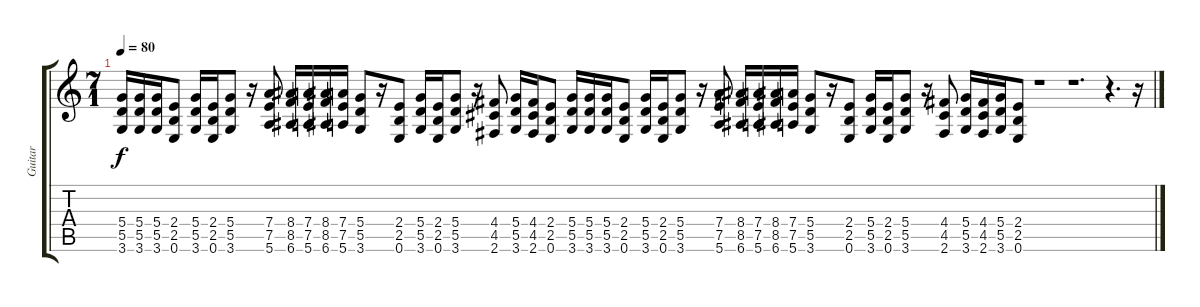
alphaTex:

\track ("Guitar" "Guitar") {instrument distortionguitar}
\staff {score tabs}
\tuning (E4 B3 G3 D3 A2 E2) {hide}
\ts (7 1)
\tempo 80
\clef g2
\ks c
(5.4 5.5 3.6).16{dy f instrument distortionguitar} (5.4 5.5 3.6).16 (5.4 5.5 3.6).16 (2.4 2.5 0.6).8 (5.4 5.5 3.6).16 (2.4 2.5 0.6).16 (5.4 5.5 3.6).8 r.16 (7.4 7.5 5.6).8 (8.4 8.5 6.6).16 (7.4 7.5 5.6).16 (8.4 8.5 6.6).16 (7.4 7.5 5.6).16 (5.4 5.5 3.6).8 r.16 (2.4 2.5 0.6).8 (5.4 5.5 3.6).16 (2.4 2.5 0.6).16 (5.4 5.5 3.6).8 r.16 (4.4 4.5 2.6).8 (5.4 5.5 3.6).16 (4.4 4.5 2.6).16 (2.4 2.5 0.6).8 (5.4 5.5 3.6).16 (5.4 5.5 3.6).16 (5.4 5.5 3.6).16 (2.4 2.5 0.6).8 (5.4 5.5 3.6).16 (2.4 2.5 0.6).16 (5.4 5.5 3.6).8 r.16 (7.4 7.5 5.6).8 (8.4 8.5 6.6).16 (7.4 7.5 5.6).16 (8.4 8.5 6.6).16 (7.4 7.5 5.6).16 (5.4 5.5 3.6).8 r.16 (2.4 2.5 0.6).8 (5.4 5.5 3.6).16 (2.4 2.5 0.6).16 (5.4 5.5 3.6).8 r.16 (4.4 4.5 2.6).8 (5.4 5.5 3.6).16 (4.4 4.5 2.6).16 (5.4 5.5 3.6).16 (2.4 2.5 0.6).8 r.1 r.1{d} r.4{d} r.16
